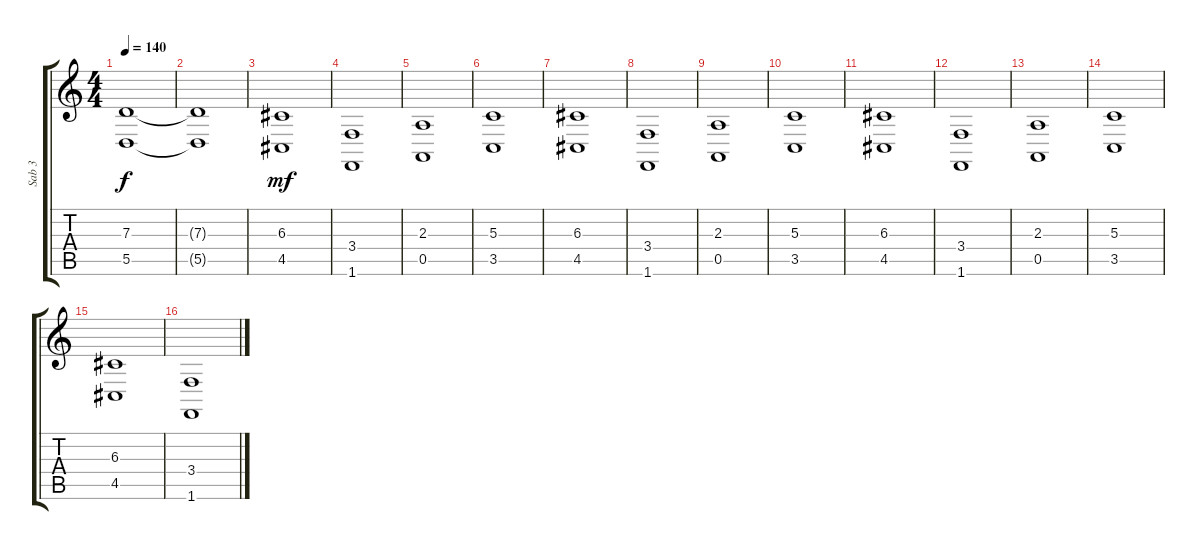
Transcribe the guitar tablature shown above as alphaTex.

\track ("Sab 3" "Sab 3") {instrument stringensemble2}
\staff {score tabs}
\tuning (E4 B3 G3 D3 A2 E2) {hide}
\ts (4 4)
\tempo 140
\clef g2
\ks c
(7.3 5.5).1{dy f} |
(7.3{t} 5.5{t}).1 |
(6.3 4.5).1{dy mf} |
(3.4 1.6).1 |
(2.3 0.5).1 |
(5.3 3.5).1 |
(6.3 4.5).1 |
(3.4 1.6).1 |
(2.3 0.5).1 |
(5.3 3.5).1 |
(6.3 4.5).1 |
(3.4 1.6).1 |
(2.3 0.5).1 |
(5.3 3.5).1 |
(6.3 4.5).1 |
(3.4 1.6).1
